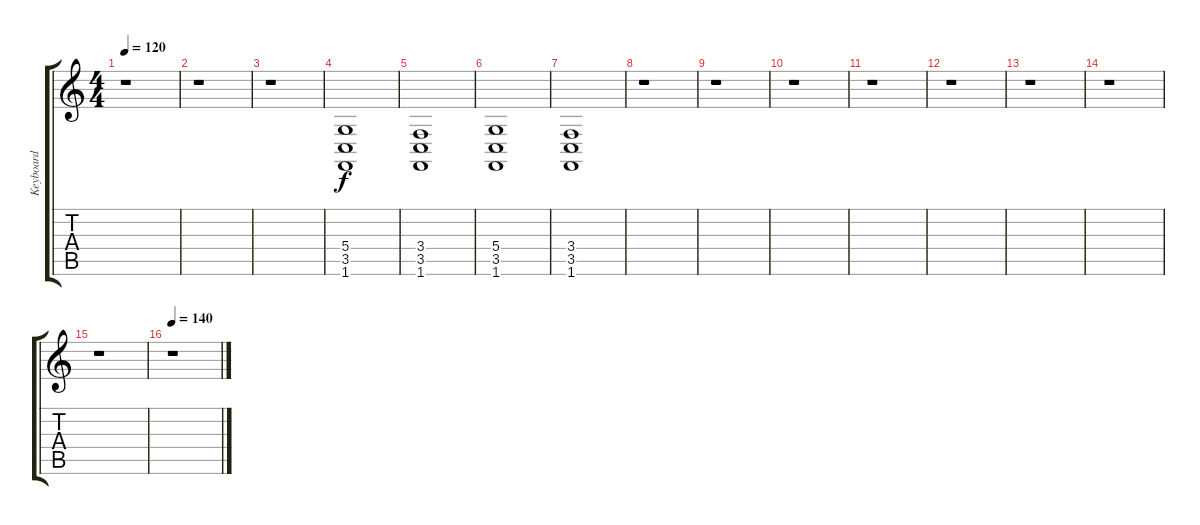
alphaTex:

\track ("Keyboard" "Keyboard") {instrument choiraahs}
\staff {score tabs}
\tuning (E4 B3 G3 D3 A2 E2) {hide}
\ts (4 4)
\tempo 120
\clef g2
\ks c
r.1{dy f} |
r.1 |
r.1 |
(5.4 3.5 1.6).1 |
(3.4 3.5 1.6).1 |
(5.4 3.5 1.6).1 |
(3.4 3.5 1.6).1 |
r.1 |
r.1 |
r.1 |
r.1 |
r.1 |
r.1 |
r.1 |
r.1 |
\tempo 140
r.1
